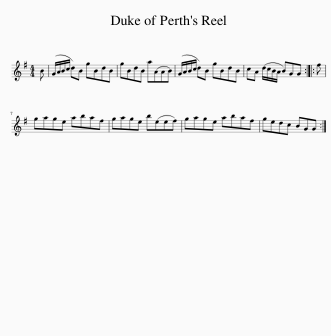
X:1
L:1/8
M:4/4
I:linebreak $
K:G
V:1 treble
V:1
 B | (G/A/B/c/ d)B gBdB | gBdB a(AAB) | (G/A/B/c/ d)B gBdB | cA (d/c/B/A/ B)GG :: %5
 f |$ gage abaf | gage b(eef) | gage abaf | gedc BGG :| %10
